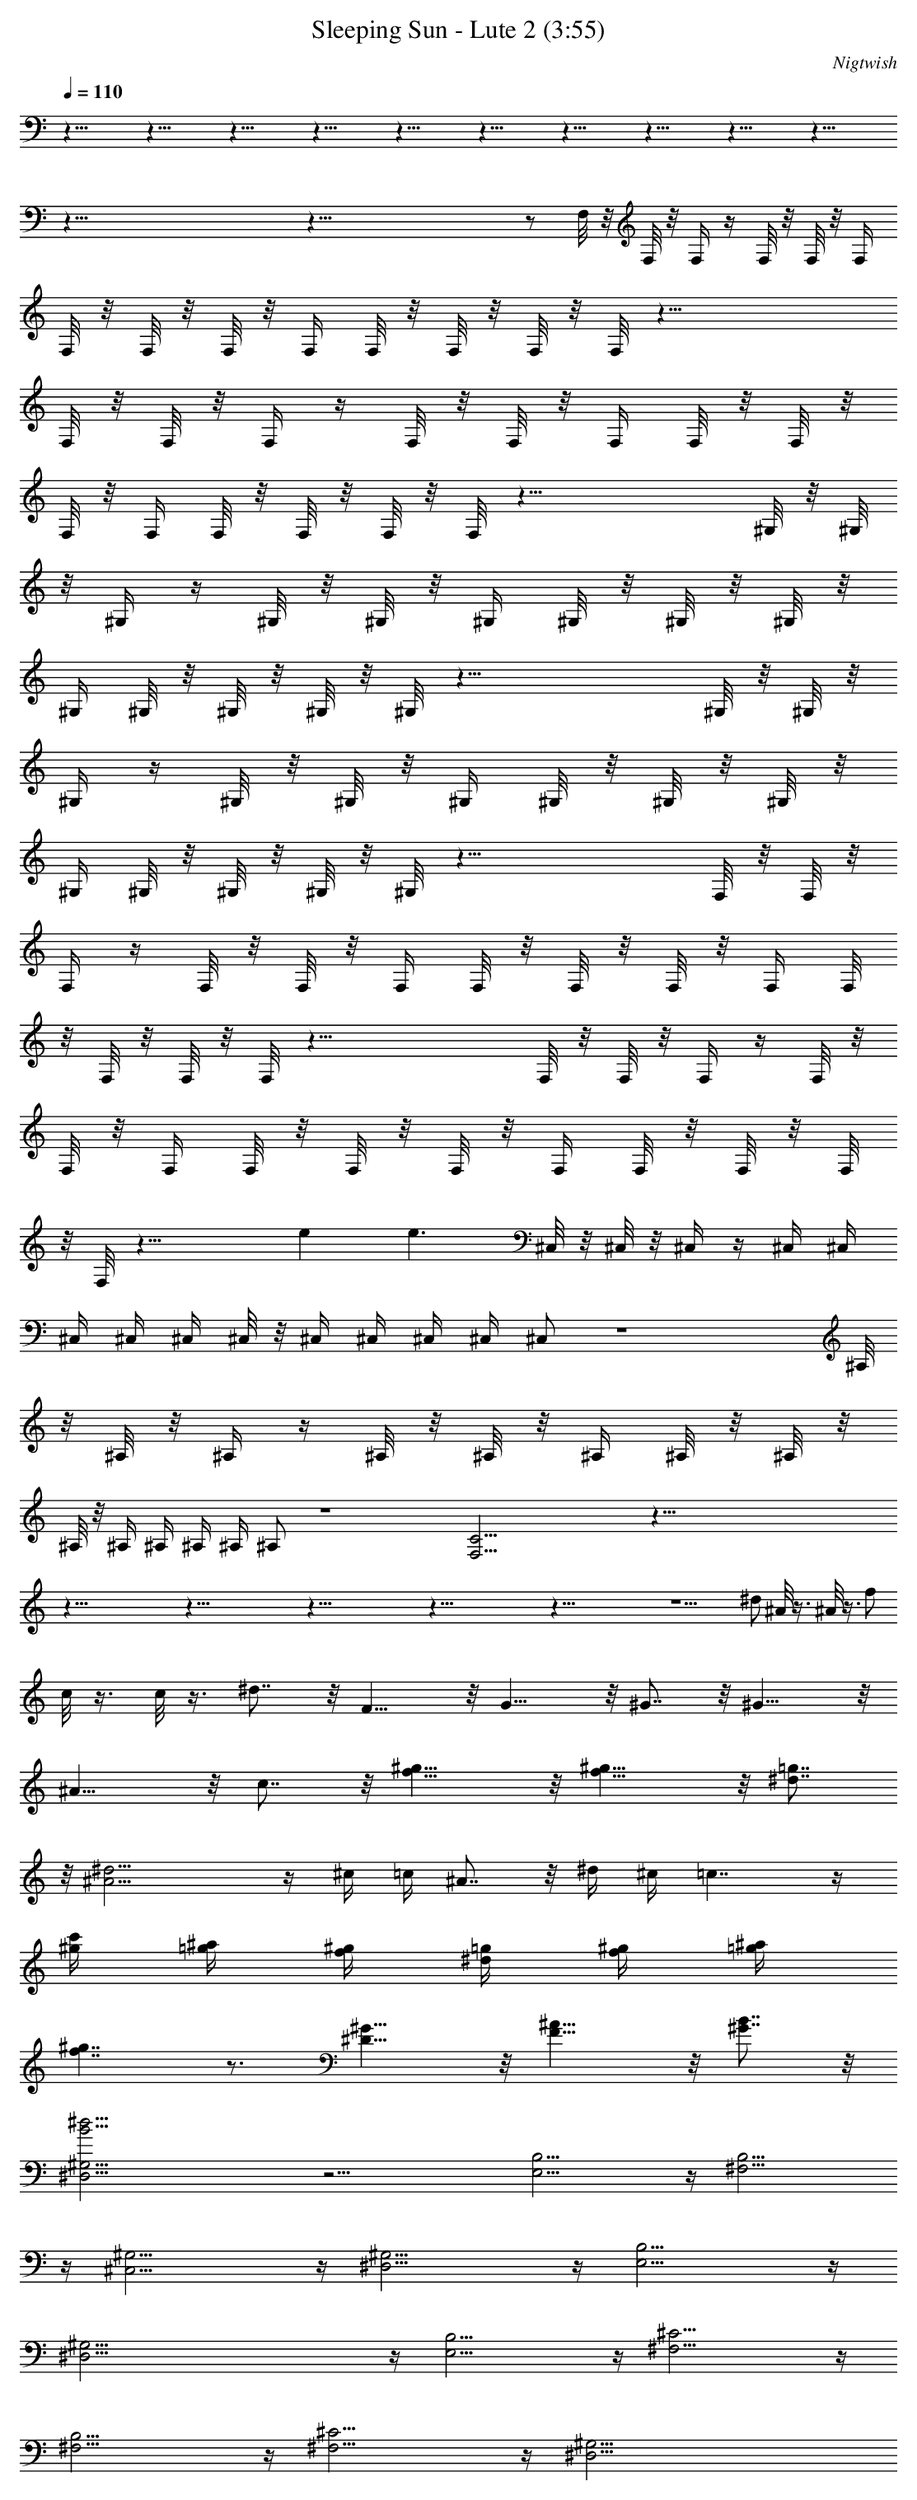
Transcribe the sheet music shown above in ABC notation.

X:1
T:Sleeping Sun - Lute 2 (3:55)
C:Nigtwish
L:1/4
Q:110
K:C
z117/8 z117/8 z117/8 z117/8 z117/8 z117/8 z117/8 z117/8 z117/8 z117/8
z117/8 z117/8 z/2 F,/8 z/8 F,/8 z/8 F,/4 z/4 F,/8 z/8 F,/8 z/8 F,/4
F,/8 z/8 F,/8 z/8 F,/8 z/8 F,/4 F,/8 z/8 F,/8 z/8 F,/8 z/8 F,/8 z35/8
F,/8 z/8 F,/8 z/8 F,/4 z/4 F,/8 z/8 F,/8 z/8 F,/4 F,/8 z/8 F,/8 z/8
F,/8 z/8 F,/4 F,/8 z/8 F,/8 z/8 F,/8 z/8 F,/8 z35/8 ^G,/8 z/8 ^G,/8
z/8 ^G,/4 z/4 ^G,/8 z/8 ^G,/8 z/8 ^G,/4 ^G,/8 z/8 ^G,/8 z/8 ^G,/8 z/8
^G,/4 ^G,/8 z/8 ^G,/8 z/8 ^G,/8 z/8 ^G,/8 z35/8 ^G,/8 z/8 ^G,/8 z/8
^G,/4 z/4 ^G,/8 z/8 ^G,/8 z/8 ^G,/4 ^G,/8 z/8 ^G,/8 z/8 ^G,/8 z/8
^G,/4 ^G,/8 z/8 ^G,/8 z/8 ^G,/8 z/8 ^G,/8 z35/8 F,/8 z/8 F,/8 z/8
F,/4 z/4 F,/8 z/8 F,/8 z/8 F,/4 F,/8 z/8 F,/8 z/8 F,/8 z/8 F,/4 F,/8
z/8 F,/8 z/8 F,/8 z/8 F,/8 z35/8 F,/8 z/8 F,/8 z/8 F,/4 z/4 F,/8 z/8
F,/8 z/8 F,/4 F,/8 z/8 F,/8 z/8 F,/8 z/8 F,/4 F,/8 z/8 F,/8 z/8 F,/8
z/8 F,/8 z19/8 e [e3/2z] ^C,/8 z/8 ^C,/8 z/8 ^C,/4 z/4 ^C,/4 ^C,/4
^C,/4 ^C,/4 ^C,/4 ^C,/8 z/8 ^C,/4 ^C,/4 ^C,/4 ^C,/4 ^C,/2 z4 ^A,/8
z/8 ^A,/8 z/8 ^A,/4 z/4 ^A,/8 z/8 ^A,/8 z/8 ^A,/4 ^A,/8 z/8 ^A,/8 z/8
^A,/8 z/8 ^A,/4 ^A,/4 ^A,/4 ^A,/4 ^A,/2 z4 [F,31/4C31/4] z117/8
z117/8 z117/8 z117/8 z117/8 z117/8 z9/2 ^d/2 ^A/8 z3/8 ^A/8 z3/8 f/2
c/8 z3/8 c/8 z3/8 ^d7/8 z/8 F11/8 z/8 G11/8 z/8 ^G7/8 z/8 ^G11/8 z/8
^A11/8 z/8 c7/8 z/8 [f11/8^g11/8] z/8 [f11/8^g11/8] z/8 [^d7/8=g7/8]
z/8 [^A15/4^d15/4] z/4 ^c/4 =c/4 ^A7/8 z/8 ^d/4 ^c/4 =c7/4 z/4
[^g/4c'/4] [=g/4^a/4] [f/4^g/4] [^d/4=g/4] [f/4^g/4] [=g/4^a/4]
[f7/4^g7/4] z3/4 [^D11/8^G11/8] z/8 [F11/8^A11/8] z/8 [^G7/8B7/8] z/8
[^G,31/4^D,31/4B15/4^d15/4] z17/4 [E,15/4B,15/4] z/4 [B,15/4^F,15/4]
z/4 [^C,15/4^G,15/4] z/4 [^G,15/4^D,15/4] z/4 [E,15/4B,15/4] z/4
[^G,47/4^D,47/4] z/4 [E,15/4B,15/4] z/4 [^F,15/4^C15/4] z/4
[B,15/4^F,15/4] z/4 [^F,15/4^C15/4] z/4 [^G,31/4^D,31/4]
